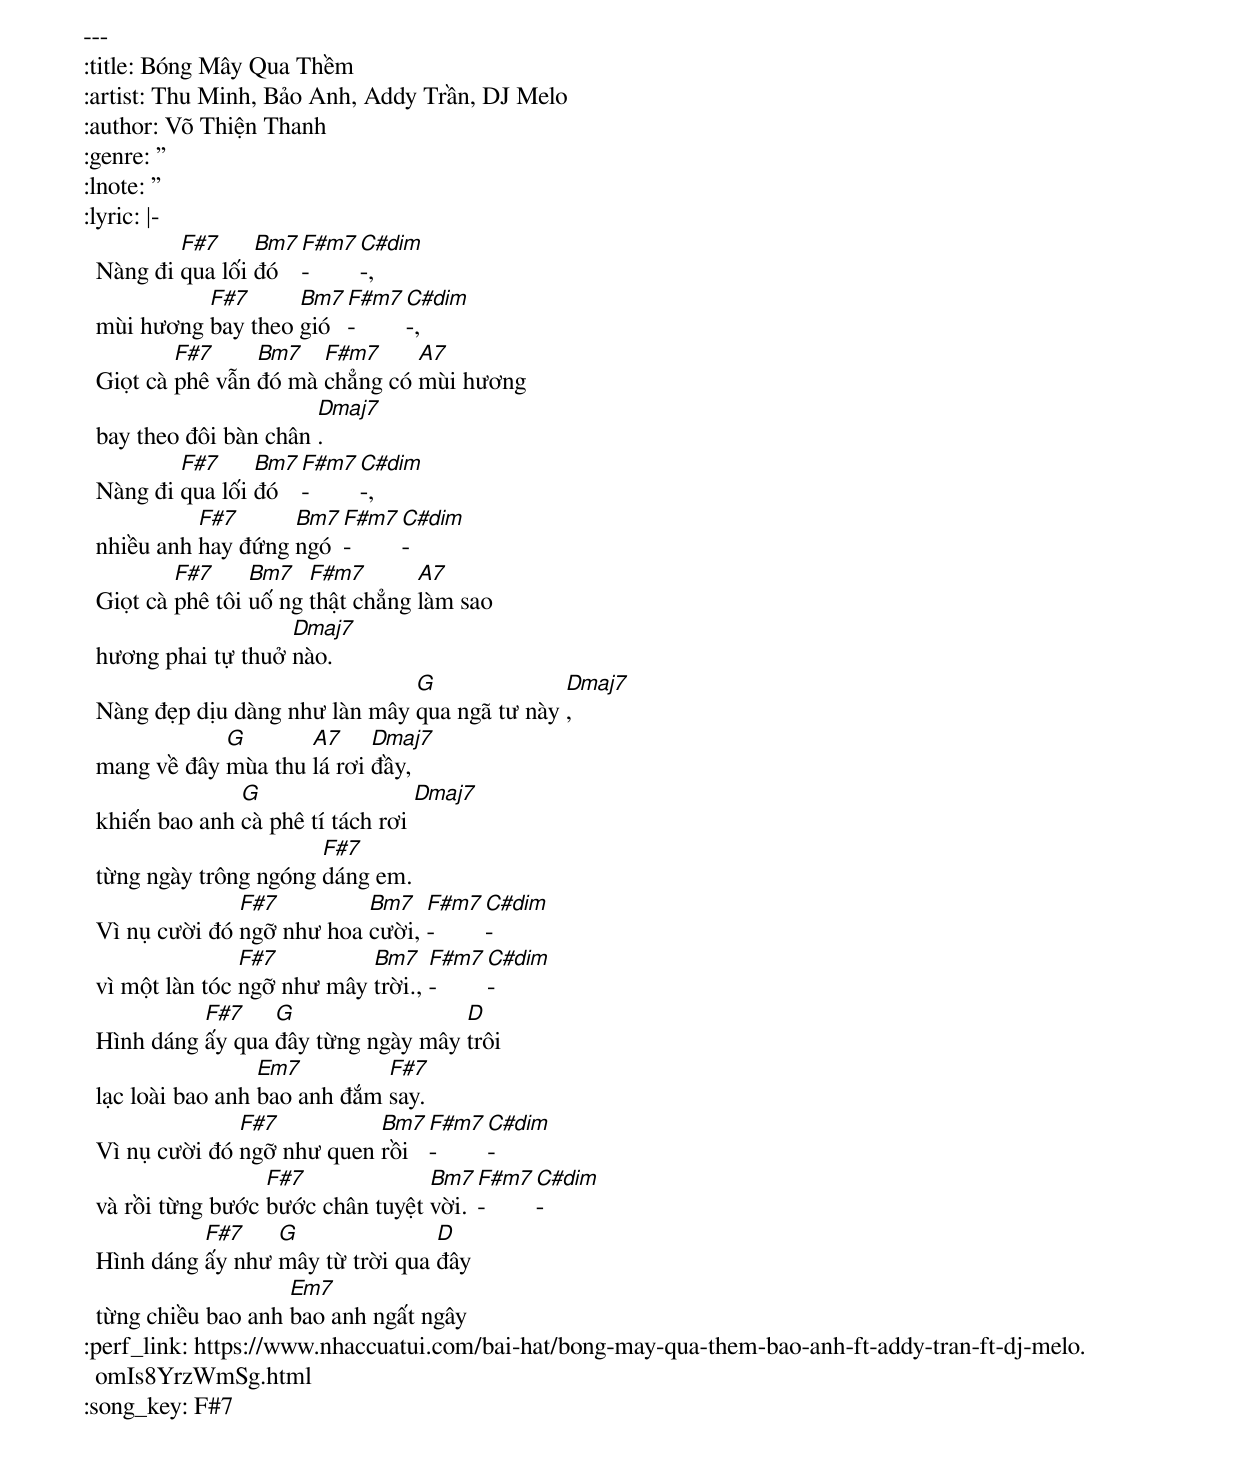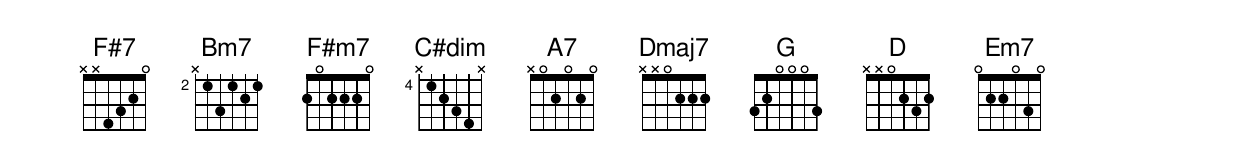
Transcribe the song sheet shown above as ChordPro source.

---
:title: Bóng Mây Qua Thềm
:artist: Thu Minh, Bảo Anh, Addy Trần, DJ Melo
:author: Võ Thiện Thanh
:genre: ''
:lnote: ''
:lyric: |-
  Nàng đi [F#7]qua lối [Bm7]đó [F#m7]- [C#dim]-,
  mùi hương [F#7]bay theo [Bm7]gió [F#m7]- [C#dim]-,
  Giọt cà [F#7]phê vẫn [Bm7]đó mà [F#m7]chẳng có [A7]mùi hương
  bay theo đôi bàn chân [Dmaj7].
  Nàng đi [F#7]qua lối [Bm7]đó [F#m7]- [C#dim]-,
  nhiều anh [F#7]hay đứng [Bm7]ngó [F#m7]- [C#dim]-
  Giọt cà [F#7]phê tôi [Bm7]uố ng [F#m7]thật chẳng [A7]làm sao
  hương phai tự thuở [Dmaj7]nào.
  Nàng đẹp dịu dàng như làn mây [G]qua ngã tư này [Dmaj7],
  mang về đây [G]mùa thu [A7]lá rơi [Dmaj7]đầy,
  khiến bao anh [G]cà phê tí tách rơi [Dmaj7]
  từng ngày trông ngóng [F#7]dáng em.
  Vì nụ cười đó [F#7]ngỡ như hoa [Bm7]cười, [F#m7]- [C#dim]-
  vì một làn tóc [F#7]ngỡ như mây [Bm7]trời., [F#m7]- [C#dim]-
  Hình dáng [F#7]ấy qua [G]đây từng ngày mây [D]trôi
  lạc loài bao anh [Em7]bao anh đắm [F#7]say.
  Vì nụ cười đó [F#7]ngỡ như quen [Bm7]rồi [F#m7]- [C#dim]-
  và rồi từng bước [F#7]bước chân tuyệt [Bm7]vời. [F#m7]- [C#dim]-
  Hình dáng [F#7]ấy như [G]mây từ trời qua [D]đây
  từng chiều bao anh [Em7]bao anh ngất ngây
:perf_link: https://www.nhaccuatui.com/bai-hat/bong-may-qua-them-bao-anh-ft-addy-tran-ft-dj-melo.omIs8YrzWmSg.html
:song_key: F#7
